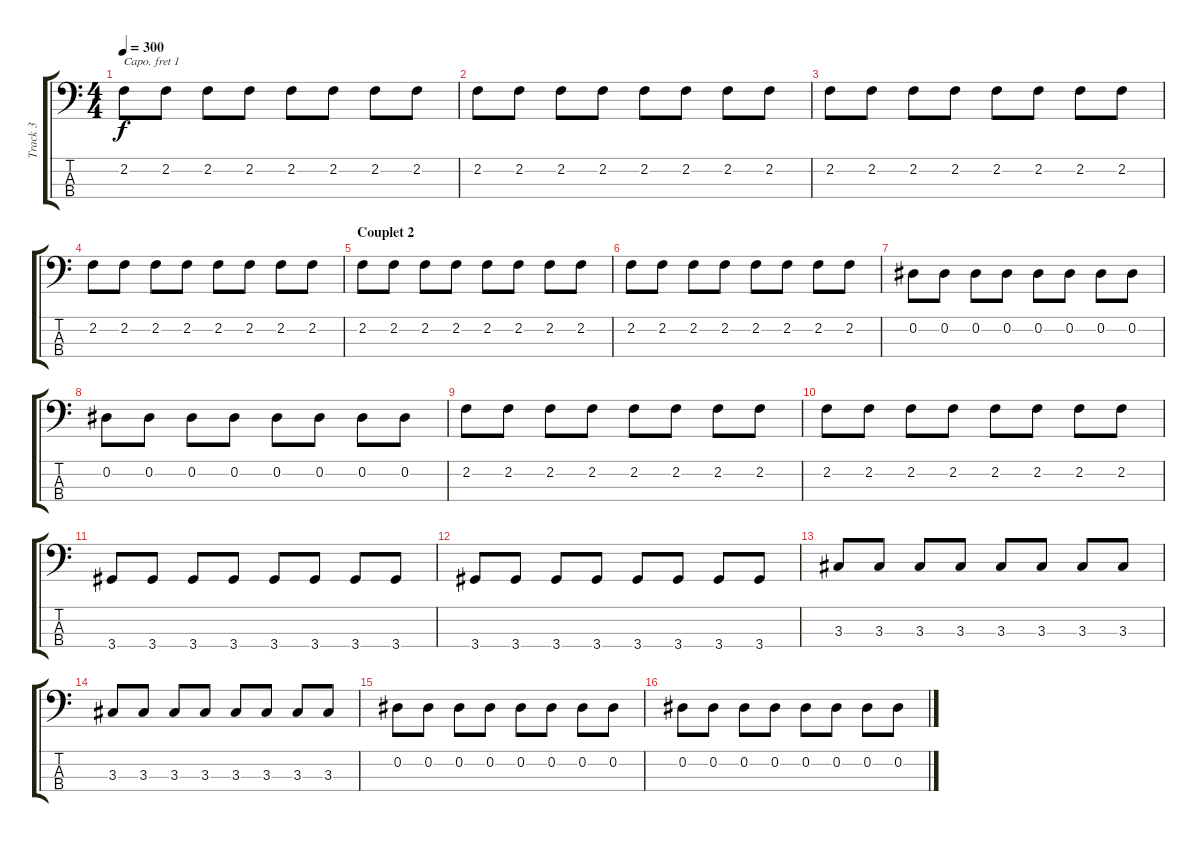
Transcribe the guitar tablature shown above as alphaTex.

\track ("Track 3" "Track 3") {instrument electricbassfinger}
\staff {score tabs}
\capo 1
\tuning (G2 D2 A1 E1) {hide}
\ts (4 4)
\tempo 300
\clef f4
\ks c
2.2.8{dy f} 2.2.8 2.2.8 2.2.8 2.2.8 2.2.8 2.2.8 2.2.8 |
2.2.8 2.2.8 2.2.8 2.2.8 2.2.8 2.2.8 2.2.8 2.2.8 |
2.2.8 2.2.8 2.2.8 2.2.8 2.2.8 2.2.8 2.2.8 2.2.8 |
2.2.8 2.2.8 2.2.8 2.2.8 2.2.8 2.2.8 2.2.8 2.2.8 |
\section ("" "Couplet 2")
2.2.8 2.2.8 2.2.8 2.2.8 2.2.8 2.2.8 2.2.8 2.2.8 |
2.2.8 2.2.8 2.2.8 2.2.8 2.2.8 2.2.8 2.2.8 2.2.8 |
0.2.8 0.2.8 0.2.8 0.2.8 0.2.8 0.2.8 0.2.8 0.2.8 |
0.2.8 0.2.8 0.2.8 0.2.8 0.2.8 0.2.8 0.2.8 0.2.8 |
2.2.8 2.2.8 2.2.8 2.2.8 2.2.8 2.2.8 2.2.8 2.2.8 |
2.2.8 2.2.8 2.2.8 2.2.8 2.2.8 2.2.8 2.2.8 2.2.8 |
3.4.8 3.4.8 3.4.8 3.4.8 3.4.8 3.4.8 3.4.8 3.4.8 |
3.4.8 3.4.8 3.4.8 3.4.8 3.4.8 3.4.8 3.4.8 3.4.8 |
3.3.8 3.3.8 3.3.8 3.3.8 3.3.8 3.3.8 3.3.8 3.3.8 |
3.3.8 3.3.8 3.3.8 3.3.8 3.3.8 3.3.8 3.3.8 3.3.8 |
0.2.8 0.2.8 0.2.8 0.2.8 0.2.8 0.2.8 0.2.8 0.2.8 |
0.2.8 0.2.8 0.2.8 0.2.8 0.2.8 0.2.8 0.2.8 0.2.8
